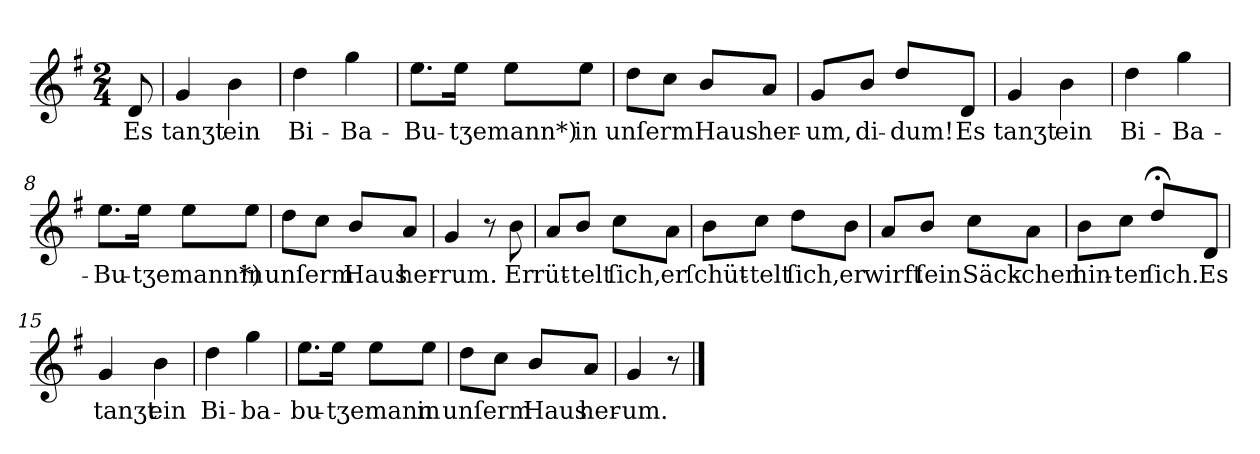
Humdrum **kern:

**kern	**text
*part1	*part1
*staff1	*staff1
*clefG2	*
*k[f#]	*
*G:	*
*M2/4	*
=	=
8d	Es
=1	=1
4g	tanʒt
4b	ein
=2	=2
4dd	Bi-
4gg	-Ba-
=3	=3
8.ee\L	-Bu-
16ee\Jk	-tʒemann*)
8ee\L	.
8ee\J	in
=4	=4
8dd\L	unſerm
8cc\J	.
8b/L	Haus
8a/J	her-
=5	=5
8g/L	-um,
8b/J	di-
8dd/L	-dum!
8d/J	Es
=6	=6
4g	tanʒt
4b	ein
=7	=7
4dd	Bi-
4gg	-Ba-
=8	=8
8.ee\L	-Bu-
16ee\Jk	-tʒemann*)
8ee\L	.
8ee\J	in
=9	=9
8dd\L	unſerm
8cc\J	.
8b/L	Haus
8a/J	her-
=10	=10
4g	-rum.
8r	.
8b	Er
=11	=11
8a/L	rüt-
8b/J	-telt
8cc\L	ſich,
8a\J	er
=12	=12
8b\L	ſchüt-
8cc\J	-telt
8dd\L	ſich,
8b\J	er
=13	=13
8a/L	wirft
8b/J	ſein
8cc\L	Säck-
8a\J	-chen
=14	=14
8b\L	hin-
8cc\J	-ter
8dd;</L	ſich.
8d/J	Es
=15	=15
4g	tanʒt
4b	ein
=16	=16
4dd	Bi-
4gg	-ba-
=17	=17
8.ee\L	-bu-
16ee\Jk	-tʒemann
8ee\L	.
8ee\J	in
=18	=18
8dd\L	unſerm
8cc\J	.
8b/L	Haus
8a/J	her-
=19	=19
4g	-um.
8r	.
==	==
*-	*-
